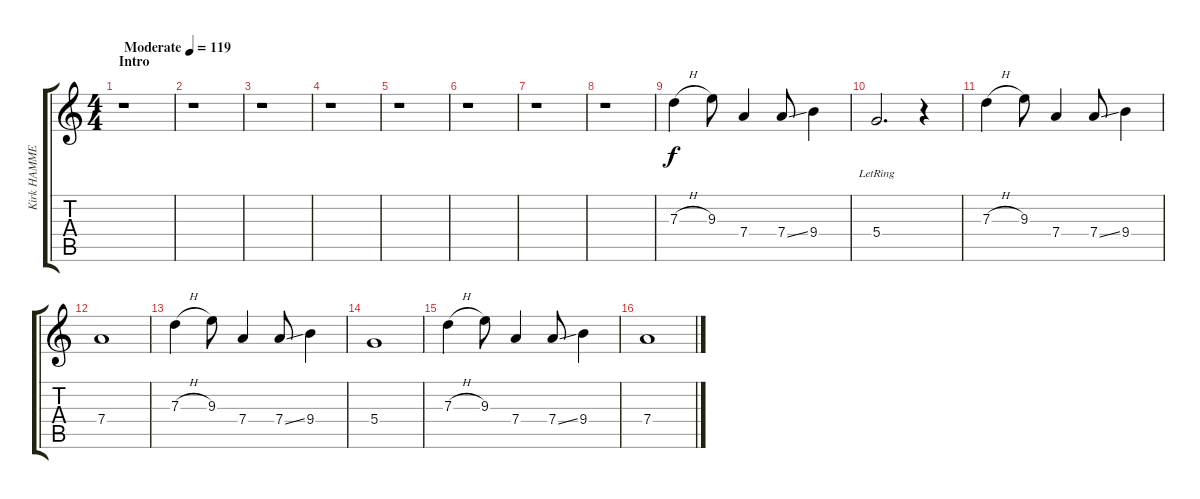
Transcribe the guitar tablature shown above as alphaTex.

\track ("Kirk HAMMETT" "Kirk HAMME") {instrument overdrivenguitar}
\staff {score tabs}
\tuning (E4 B3 G3 D3 A2 E2) {hide}
\ts (4 4)
\section ("" "Intro")
\tempo (119 "Moderate")
\clef g2
\ks c
r.1{dy f instrument overdrivenguitar} |
r.1 |
r.1 |
r.1 |
r.1 |
r.1 |
r.1 |
r.1 |
7.3{h}.4 9.3.8 7.4.4 7.4{ss}.8 9.4.4 |
5.4{lr}.2{d} r.4 |
7.3{h}.4 9.3.8 7.4.4 7.4{ss}.8 9.4.4 |
7.4.1 |
7.3{h}.4 9.3.8 7.4.4 7.4{ss}.8 9.4.4 |
5.4.1 |
7.3{h}.4 9.3.8 7.4.4 7.4{ss}.8 9.4.4 |
7.4.1
